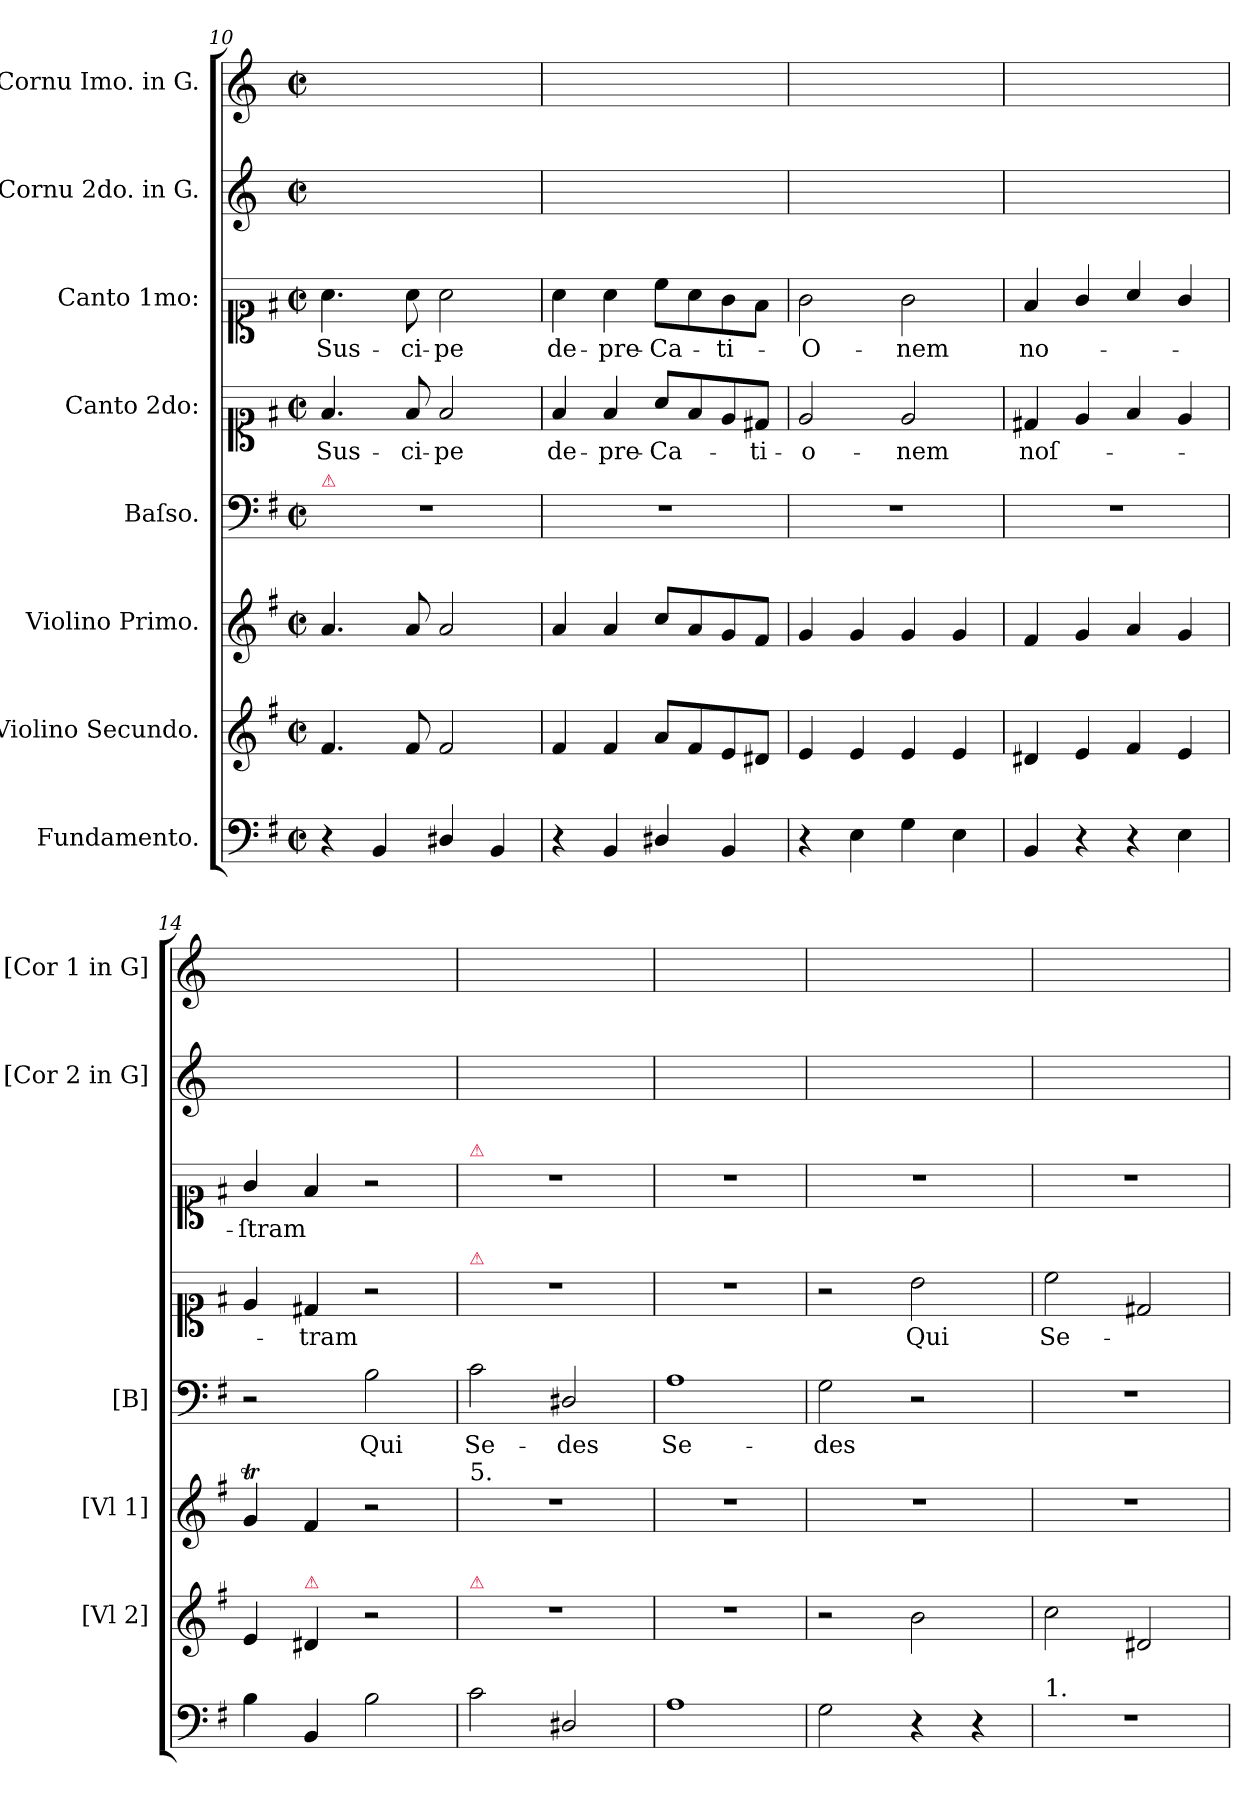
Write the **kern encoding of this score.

**kern	**kern	**kern	**kern	**text	**kern	**text	**kern	**text	**kern	**kern
*part8	*part7	*part6	*part5	*part5	*part4	*part4	*part3	*part3	*part2	*part1
*staff8	*staff7	*staff6	*staff5	*staff5	*staff4	*staff4	*staff3	*staff3	*staff2	*staff1
*I"Fundamento.	*I"Violino Secundo.	*I"Violino Primo.	*I"Baſso.	*	*I"Canto 2do:	*	*I"Canto 1mo:	*	*I"Cornu 2do. in G.	*I"Cornu Imo. in G.
*	*I'[Vl 2]	*I'[Vl 1]	*I'[B]	*	*	*	*	*	*I'[Cor 2 in G]	*I'[Cor 1 in G]
*clefF4	*clefG2	*clefG2	*clefF4	*	*clefC1	*	*clefC1	*	*clefG2	*clefG2
*	*	*	*	*	*	*	*	*	*ITrd3c5	*ITrd3c5
*k[f#]	*k[f#]	*k[f#]	*k[f#]	*	*k[f#]	*	*k[f#]	*	*k[f#]	*k[f#]
*G:	*G:	*G:	*G:	*	*G:	*	*G:	*	*G:	*G:
*M2/2	*M2/2	*M2/2	*M2/2	*	*M2/2	*	*M2/2	*	*M2/2	*M2/2
*met(c|)	*met(c|)	*met(c|)	*met(c|)	*	*met(c|)	*	*met(c|)	*	*met(c|)	*met(c|)
=10	=10	=10	=10	=10	=10	=10	=10	=10	=10	=10
!	!	!	!LO:TX:a:color=crimson:t=⚠	!	!	!	!	!	!	!
4r	4.f#/	4.a/	1r	.	4.f#/	Sus-	4.a\	Sus-	1ryy	1ryy
4BB/	.	.	.	.	.	.	.	.	.	.
.	8f#/	8a/	.	.	8f#/	-ci-	8a\	-ci-	.	.
4D#X/	2f#/	2a/	.	.	2f#/	-pe	2a\	-pe	.	.
4BB/	.	.	.	.	.	.	.	.	.	.
=11	=11	=11	=11	=11	=11	=11	=11	=11	=11	=11
4r	4f#/	4a/	1r	.	4f#/	de-	4a\	de-	1ryy	1ryy
4BB/	4f#/	4a/	.	.	4f#/	-pre-	4a\	-pre-	.	.
4D#X/	8a/L	8cc/L	.	.	8a/L	-Ca-	8cc\L	-Ca-	.	.
.	8f#/	8a/	.	.	8f#/	.	8a\	.	.	.
4BB/	8e/	8g/	.	.	8e/	.	8g\	-ti-	.	.
.	8d#X/J	8f#/J	.	.	8d#X/J	-ti-	8f#\J	.	.	.
=12	=12	=12	=12	=12	=12	=12	=12	=12	=12	=12
4r	4e/	4g/	1r	.	2e/	-o-	2g\	-O-	1ryy	1ryy
4E\	4e/	4g/	.	.	.	.	.	.	.	.
4G\	4e/	4g/	.	.	2e/	-nem	2g\	-nem	.	.
4E\	4e/	4g/	.	.	.	.	.	.	.	.
=13	=13	=13	=13	=13	=13	=13	=13	=13	=13	=13
4BB/	4d#X/	4f#/	1r	.	4d#X/	noſ-	4f#/	no-	1ryy	1ryy
4r	4e/	4g/	.	.	4e/	.	4g/	.	.	.
4r	4f#/	4a/	.	.	4f#/	.	4a/	.	.	.
4E\	4e/	4g/	.	.	4e/	.	4g/	.	.	.
=14	=14	=14	=14	=14	=14	=14	=14	=14	=14	=14
4B\	4e/	4gT/	2r	.	4e/	.	4g/	-ſtram	1ryy	1ryy
!	!LO:TX:a:color=crimson:t=⚠	!	!	!	!	!	!	!	!	!
4BB/	4d#X/	4f#/	.	.	4d#X/	-tram	4f#/	.	.	.
2B\	2r	2r	2B\	Qui	2r	.	2r	.	.	.
=15	=15	=15	=15	=15	=15	=15	=15	=15	=15	=15
!	!	!	!	!	!	!	!LO:TX:a:color=crimson:t=⚠	!	!	!
!	!	!	!	!	!LO:TX:a:color=crimson:t=⚠	!	!	!	!	!
!	!	!LO:TX:a:t=5.	!	!	!	!	!	!	!	!
!	!LO:TX:a:color=crimson:t=⚠	!	!	!	!	!	!	!	!	!
2c\	1r	1r	2c\	Se-	1r	.	1r	.	1ryy	1ryy
2D#X/	.	.	2D#X/	-des	.	.	.	.	.	.
=16	=16	=16	=16	=16	=16	=16	=16	=16	=16	=16
1A	1r	1r	1A	Se-	1r	.	1r	.	1ryy	1ryy
=17	=17	=17	=17	=17	=17	=17	=17	=17	=17	=17
2G\	2r	1r	2G\	-des	2r	.	1r	.	1ryy	1ryy
4r	2b\	.	2r	.	2b\	Qui	.	.	.	.
4r	.	.	.	.	.	.	.	.	.	.
=18	=18	=18	=18	=18	=18	=18	=18	=18	=18	=18
!LO:TX:a:t=1.	!	!	!	!	!	!	!	!	!	!
1r	2cc\	1r	1r	.	2cc\	Se-	1r	.	1ryy	1ryy
.	2d#X/	.	.	.	2d#X/	.	.	.	.	.
=	=	=	=	=	=	=	=	=	=	=
*-	*-	*-	*-	*-	*-	*-	*-	*-	*-	*-
